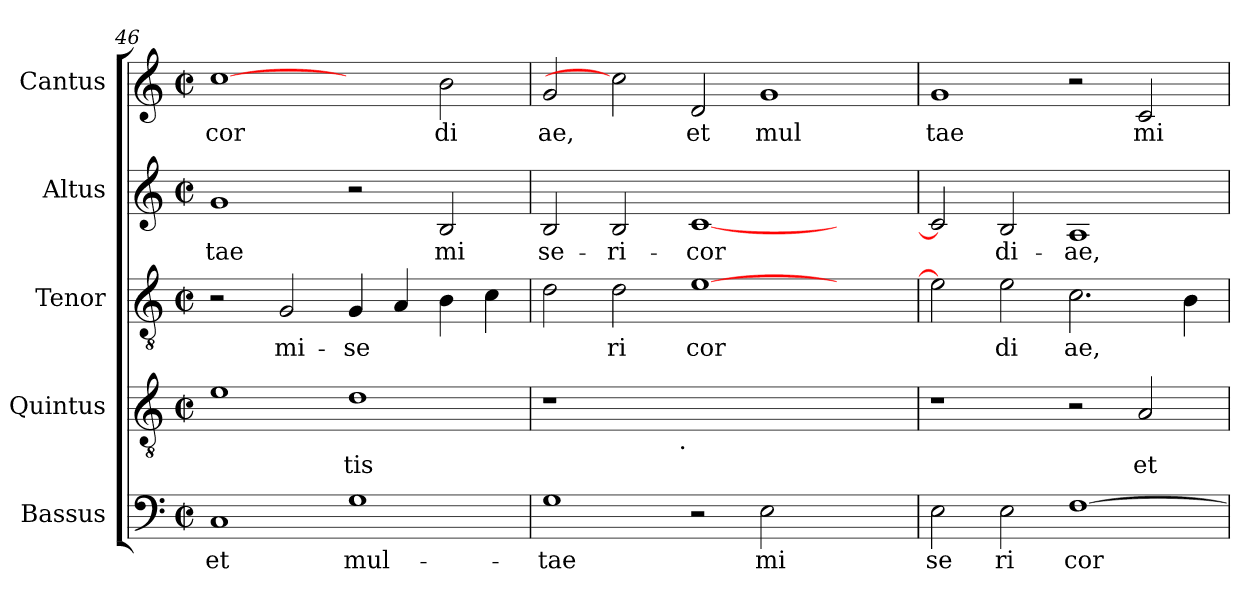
**kern	**text	**kern	**text	**kern	**text	**kern	**text	**kern	**text
*part5	*part5	*part4	*part4	*part3	*part3	*part2	*part2	*part1	*part1
*staff5	*staff5	*staff4	*staff4	*staff3	*staff3	*staff2	*staff2	*staff1	*staff1
*I"Bassus	*	*I"Quintus	*	*I"Tenor	*	*I"Altus	*	*I"Cantus	*
*clefF4	*	*clefGv2	*	*clefGv2	*	*clefG2	*	*clefG2	*
*k[]	*	*k[]	*	*k[]	*	*k[]	*	*k[]	*
*C:	*	*C:	*	*C:	*	*C:	*	*C:	*
*M2/2	*	*M2/2	*	*M2/2	*	*M2/2	*	*M2/2	*
*met(c|)	*	*met(c|)	*	*met(c|)	*	*met(c|)	*	*met(c|)	*
=46	=46	=46	=46	=46	=46	=46	=46	=46	=46
!	!LO:LY:b:cj	!	!LO:LY:b	!	!	!	!LO:LY:b:cj	!	!LO:LY:b:cj
1C	et	1e	.	2r	.	1g	tae	[1cc	cor
!	!	!	!	!	!LO:LY:b	!	!	!	!
.	.	.	.	2G/	mi-	.	.	.	.
!	!LO:LY:b:cj	!	!LO:LY:b	!	!LO:LY:b	!	!	!	!
1G	mul-	1d	tis	4G/	-se-	2r	.	2ryy	.
!	!	!	!	!	!LO:LY:b	!	!	!	!
.	.	.	.	4A/	--	.	.	.	.
!	!	!	!	!	!LO:LY:b	!	!LO:LY:b:cj	!	!LO:LY:b:cj
.	.	.	.	4B\	--	2B/	mi	2b\	di
!	!	!	!	!	!LO:LY:b	!	!	!	!
.	.	.	.	4c\	--	.	.	.	.
!!LO:PB:g=z
=47	=47	=47	=47	=47	=47	=47	=47	=47	=47
!	!LO:LY:b:cj	!	!	!	!LO:LY:b	!	!LO:LY:b:cj	!	!LO:LY:b:cj
*	*	*^	*	*	*	*	*	*	*
1G	-tae	1r	2ryy	.	2d\	--	2B/	se-	2g/	ae,
!	!	!	!	!	!	!LO:LY:b	!	!LO:LY:b:cj	!	!
.	.	.	4...ryy	.	2d\	-ri	2B/	-ri-	2cc]	.
!	!	!	!LO:TX:b:t=.	!	!	!	!	!	!	!
.	.	.	1ryy	.	.	.	.	.	.	.
!	!	!	!	!	!	!LO:LY:b	!	!LO:LY:b:cj	!	!LO:LY:b:cj
2r	.	1.ryy	.	.	[>1e	cor	[<1c	-cor-	2d/	et
!	!LO:LY:b:cj	!	!	!	!	!	!	!	!	!LO:LY:b:cj
2E\	mi	.	.	.	.	.	.	.	1g	mul
.	.	.	2ryy	.	.	.	.	.	.	.
2ryy	.	.	.	.	2ryy	.	2ryy	.	.	.
.	.	.	32ryy	.	.	.	.	.	.	.
=48	=48	=48	=48	=48	=48	=48	=48	=48	=48	=48
!	!LO:LY:b:cj	!	!	!	!	!LO:LY:b	!	!LO:LY:b:cj	!	!LO:LY:b:cj
*	*	*v	*v	*	*	*	*	*	*	*
2E\	se	1r	.	2e\]	.	2c/]	--	1g	tae
!	!LO:LY:b:cj	!	!	!	!LO:LY:b	!	!LO:LY:b:cj	!	!
2E\	ri	.	.	2e\	di	2B/	-di-	.	.
!	!LO:LY:b:cj	!	!	!	!LO:LY:b	!	!LO:LY:b:cj	!	!
[>1F	cor	2r	.	2.c\	ae,	1A	-ae,	2r	.
!	!	!	!LO:LY:b	!	!	!	!	!	!LO:LY:b:cj
.	.	2A/	et	.	.	.	.	2c/	mi
!	!	!	!	!	!LO:LY:b	!	!	!	!
.	.	.	.	4B\	.	.	.	.	.
=	=	=	=	=	=	=	=	=	=
*-	*-	*-	*-	*-	*-	*-	*-	*-	*-
